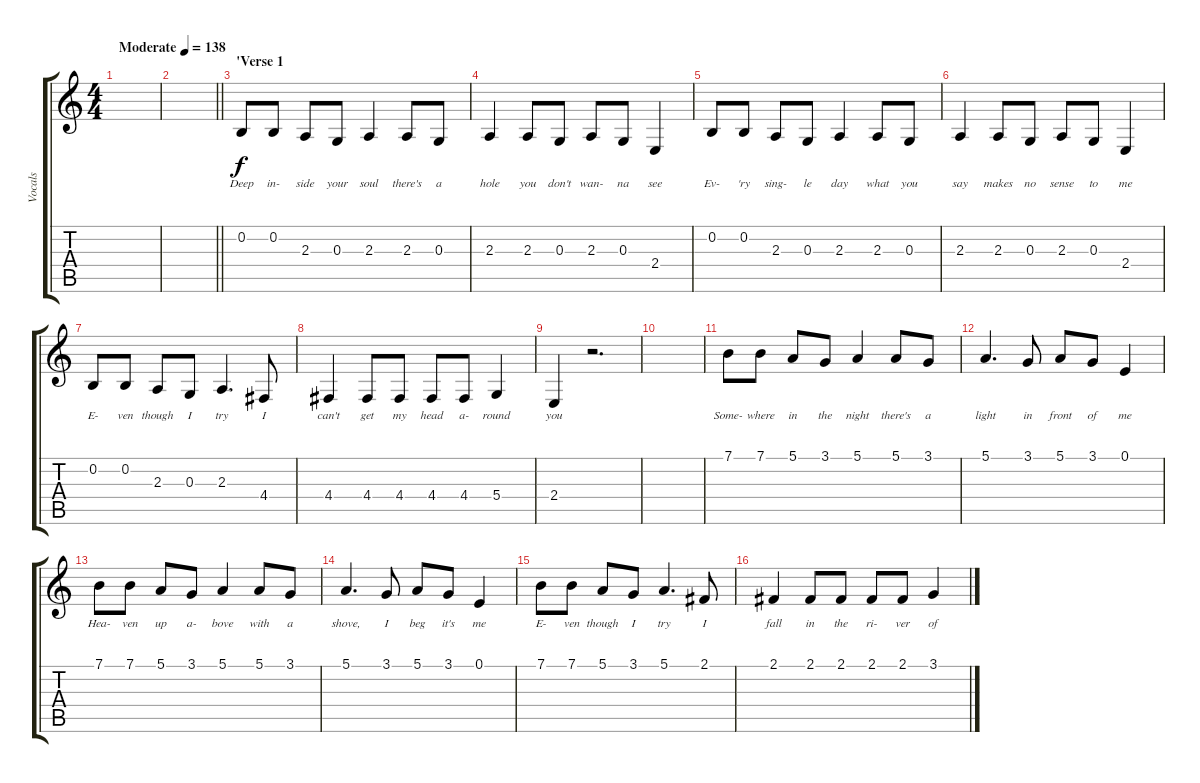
\track ("Vocals" "Vocals") {instrument oboe}
\staff {score tabs}
\tuning (E4 B3 G3 D3 A2 E2) {hide}
\ts (4 4)
\tempo (138 "Moderate")
\clef g2
\ks c
|
\barLineRight lightlight
|
\section ("" "'Verse 1")
0.2.8{lyrics (0 "Deep") lyrics (1 "") lyrics (2 "") lyrics (3 "") lyrics (4 "")} 0.2.8{lyrics (0 "in-") lyrics (1 "") lyrics (2 "") lyrics (3 "") lyrics (4 "")} 2.3.8{lyrics (0 "side") lyrics (1 "") lyrics (2 "") lyrics (3 "") lyrics (4 "")} 0.3.8{lyrics (0 "your") lyrics (1 "") lyrics (2 "") lyrics (3 "") lyrics (4 "")} 2.3.4{lyrics (0 "soul") lyrics (1 "") lyrics (2 "") lyrics (3 "") lyrics (4 "")} 2.3.8{lyrics (0 "there's") lyrics (1 "") lyrics (2 "") lyrics (3 "") lyrics (4 "")} 0.3.8{lyrics (0 "a") lyrics (1 "") lyrics (2 "") lyrics (3 "") lyrics (4 "")} |
2.3.4{lyrics (0 "hole") lyrics (1 "") lyrics (2 "") lyrics (3 "") lyrics (4 "")} 2.3.8{lyrics (0 "you") lyrics (1 "") lyrics (2 "") lyrics (3 "") lyrics (4 "")} 0.3.8{lyrics (0 "don't") lyrics (1 "") lyrics (2 "") lyrics (3 "") lyrics (4 "")} 2.3.8{lyrics (0 "wan-") lyrics (1 "") lyrics (2 "") lyrics (3 "") lyrics (4 "")} 0.3.8{lyrics (0 "na") lyrics (1 "") lyrics (2 "") lyrics (3 "") lyrics (4 "")} 2.4.4{lyrics (0 "see") lyrics (1 "") lyrics (2 "") lyrics (3 "") lyrics (4 "")} |
0.2.8{lyrics (0 "Ev-") lyrics (1 "") lyrics (2 "") lyrics (3 "") lyrics (4 "")} 0.2.8{lyrics (0 "'ry") lyrics (1 "") lyrics (2 "") lyrics (3 "") lyrics (4 "")} 2.3.8{lyrics (0 "sing-") lyrics (1 "") lyrics (2 "") lyrics (3 "") lyrics (4 "")} 0.3.8{lyrics (0 "le") lyrics (1 "") lyrics (2 "") lyrics (3 "") lyrics (4 "")} 2.3.4{lyrics (0 "day") lyrics (1 "") lyrics (2 "") lyrics (3 "") lyrics (4 "")} 2.3.8{lyrics (0 "what") lyrics (1 "") lyrics (2 "") lyrics (3 "") lyrics (4 "")} 0.3.8{lyrics (0 "you") lyrics (1 "") lyrics (2 "") lyrics (3 "") lyrics (4 "")} |
2.3.4{lyrics (0 "say") lyrics (1 "") lyrics (2 "") lyrics (3 "") lyrics (4 "")} 2.3.8{lyrics (0 "makes") lyrics (1 "") lyrics (2 "") lyrics (3 "") lyrics (4 "")} 0.3.8{lyrics (0 "no") lyrics (1 "") lyrics (2 "") lyrics (3 "") lyrics (4 "")} 2.3.8{lyrics (0 "sense") lyrics (1 "") lyrics (2 "") lyrics (3 "") lyrics (4 "")} 0.3.8{lyrics (0 "to") lyrics (1 "") lyrics (2 "") lyrics (3 "") lyrics (4 "")} 2.4.4{lyrics (0 "me") lyrics (1 "") lyrics (2 "") lyrics (3 "") lyrics (4 "")} |
0.2.8{lyrics (0 "E-") lyrics (1 "") lyrics (2 "") lyrics (3 "") lyrics (4 "")} 0.2.8{lyrics (0 "ven") lyrics (1 "") lyrics (2 "") lyrics (3 "") lyrics (4 "")} 2.3.8{lyrics (0 "though") lyrics (1 "") lyrics (2 "") lyrics (3 "") lyrics (4 "")} 0.3.8{lyrics (0 "I") lyrics (1 "") lyrics (2 "") lyrics (3 "") lyrics (4 "")} 2.3.4{d lyrics (0 "try") lyrics (1 "") lyrics (2 "") lyrics (3 "") lyrics (4 "")} 4.4.8{lyrics (0 "I") lyrics (1 "") lyrics (2 "") lyrics (3 "") lyrics (4 "")} |
4.4.4{lyrics (0 "can't") lyrics (1 "") lyrics (2 "") lyrics (3 "") lyrics (4 "")} 4.4.8{lyrics (0 "get") lyrics (1 "") lyrics (2 "") lyrics (3 "") lyrics (4 "")} 4.4.8{lyrics (0 "my") lyrics (1 "") lyrics (2 "") lyrics (3 "") lyrics (4 "")} 4.4.8{lyrics (0 "head") lyrics (1 "") lyrics (2 "") lyrics (3 "") lyrics (4 "")} 4.4.8{lyrics (0 "a-") lyrics (1 "") lyrics (2 "") lyrics (3 "") lyrics (4 "")} 5.4.4{lyrics (0 "round") lyrics (1 "") lyrics (2 "") lyrics (3 "") lyrics (4 "")} |
2.4.4{lyrics (0 "you") lyrics (1 "") lyrics (2 "") lyrics (3 "") lyrics (4 "")} r.2{d} |
|
7.1.8{lyrics (0 "Some-") lyrics (1 "") lyrics (2 "") lyrics (3 "") lyrics (4 "")} 7.1.8{lyrics (0 "where") lyrics (1 "") lyrics (2 "") lyrics (3 "") lyrics (4 "")} 5.1.8{lyrics (0 "in") lyrics (1 "") lyrics (2 "") lyrics (3 "") lyrics (4 "")} 3.1.8{lyrics (0 "the") lyrics (1 "") lyrics (2 "") lyrics (3 "") lyrics (4 "")} 5.1.4{lyrics (0 "night") lyrics (1 "") lyrics (2 "") lyrics (3 "") lyrics (4 "")} 5.1.8{lyrics (0 "there's") lyrics (1 "") lyrics (2 "") lyrics (3 "") lyrics (4 "")} 3.1.8{lyrics (0 "a") lyrics (1 "") lyrics (2 "") lyrics (3 "") lyrics (4 "")} |
5.1.4{d lyrics (0 "light") lyrics (1 "") lyrics (2 "") lyrics (3 "") lyrics (4 "")} 3.1.8{lyrics (0 "in") lyrics (1 "") lyrics (2 "") lyrics (3 "") lyrics (4 "")} 5.1.8{lyrics (0 "front") lyrics (1 "") lyrics (2 "") lyrics (3 "") lyrics (4 "")} 3.1.8{lyrics (0 "of") lyrics (1 "") lyrics (2 "") lyrics (3 "") lyrics (4 "")} 0.1.4{lyrics (0 "me") lyrics (1 "") lyrics (2 "") lyrics (3 "") lyrics (4 "")} |
7.1.8{lyrics (0 "Hea-") lyrics (1 "") lyrics (2 "") lyrics (3 "") lyrics (4 "")} 7.1.8{lyrics (0 "ven") lyrics (1 "") lyrics (2 "") lyrics (3 "") lyrics (4 "")} 5.1.8{lyrics (0 "up") lyrics (1 "") lyrics (2 "") lyrics (3 "") lyrics (4 "")} 3.1.8{lyrics (0 "a-") lyrics (1 "") lyrics (2 "") lyrics (3 "") lyrics (4 "")} 5.1.4{lyrics (0 "bove") lyrics (1 "") lyrics (2 "") lyrics (3 "") lyrics (4 "")} 5.1.8{lyrics (0 "with") lyrics (1 "") lyrics (2 "") lyrics (3 "") lyrics (4 "")} 3.1.8{lyrics (0 "a") lyrics (1 "") lyrics (2 "") lyrics (3 "") lyrics (4 "")} |
5.1.4{d lyrics (0 "shove,") lyrics (1 "") lyrics (2 "") lyrics (3 "") lyrics (4 "")} 3.1.8{lyrics (0 "I") lyrics (1 "") lyrics (2 "") lyrics (3 "") lyrics (4 "")} 5.1.8{lyrics (0 "beg") lyrics (1 "") lyrics (2 "") lyrics (3 "") lyrics (4 "")} 3.1.8{lyrics (0 "it's") lyrics (1 "") lyrics (2 "") lyrics (3 "") lyrics (4 "")} 0.1.4{lyrics (0 "me") lyrics (1 "") lyrics (2 "") lyrics (3 "") lyrics (4 "")} |
7.1.8{lyrics (0 "E-") lyrics (1 "") lyrics (2 "") lyrics (3 "") lyrics (4 "")} 7.1.8{lyrics (0 "ven") lyrics (1 "") lyrics (2 "") lyrics (3 "") lyrics (4 "")} 5.1.8{lyrics (0 "though") lyrics (1 "") lyrics (2 "") lyrics (3 "") lyrics (4 "")} 3.1.8{lyrics (0 "I") lyrics (1 "") lyrics (2 "") lyrics (3 "") lyrics (4 "")} 5.1.4{d lyrics (0 "try") lyrics (1 "") lyrics (2 "") lyrics (3 "") lyrics (4 "")} 2.1.8{lyrics (0 "I") lyrics (1 "") lyrics (2 "") lyrics (3 "") lyrics (4 "")} |
2.1.4{lyrics (0 "fall") lyrics (1 "") lyrics (2 "") lyrics (3 "") lyrics (4 "")} 2.1.8{lyrics (0 "in") lyrics (1 "") lyrics (2 "") lyrics (3 "") lyrics (4 "")} 2.1.8{lyrics (0 "the") lyrics (1 "") lyrics (2 "") lyrics (3 "") lyrics (4 "")} 2.1.8{lyrics (0 "ri-") lyrics (1 "") lyrics (2 "") lyrics (3 "") lyrics (4 "")} 2.1.8{lyrics (0 "ver") lyrics (1 "") lyrics (2 "") lyrics (3 "") lyrics (4 "")} 3.1.4{lyrics (0 "of") lyrics (1 "") lyrics (2 "") lyrics (3 "") lyrics (4 "")}
